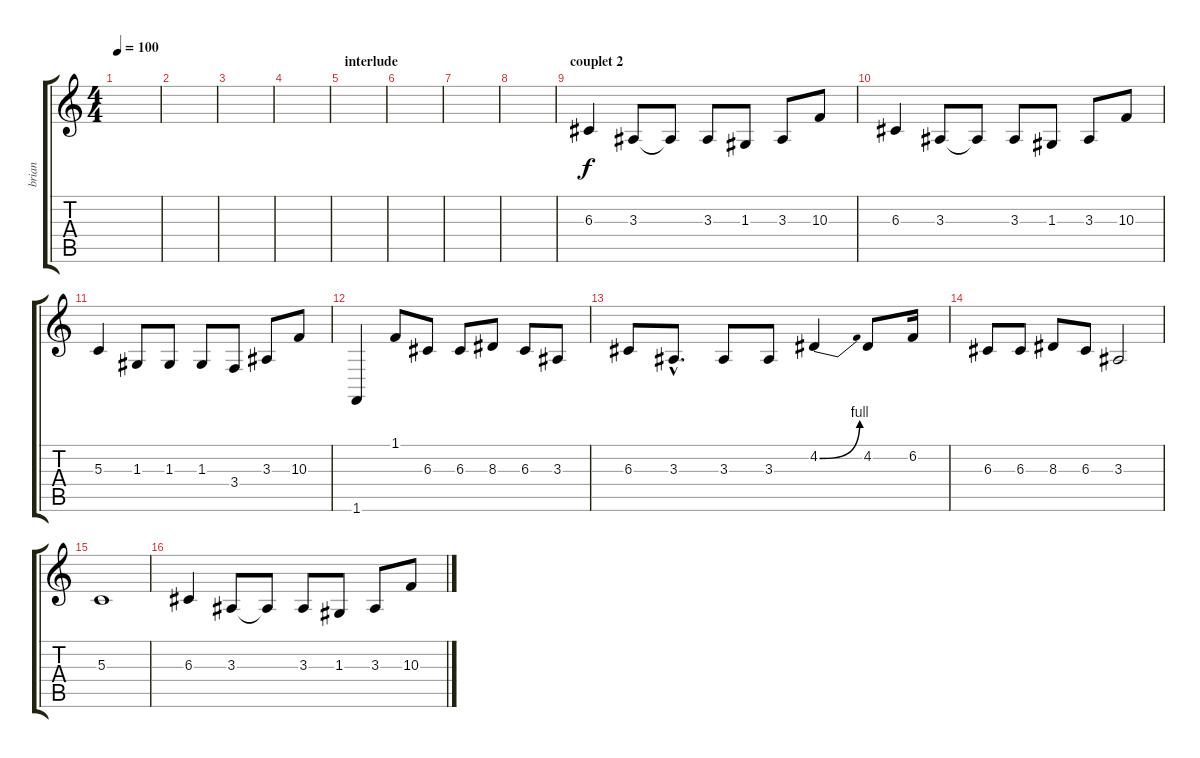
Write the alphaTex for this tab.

\track ("brian" "brian") {instrument lead3calliope}
\staff {score tabs}
\tuning (E4 B3 G3 D3 A2 E2) {hide}
\ts (4 4)
\tempo 100
\clef g2
\ks c
|
|
|
|
\section ("" "interlude")
|
|
|
|
\section ("" "couplet 2")
6.3.4 3.3.8 3.3{t}.8 3.3.8 1.3.8 3.3.8 10.3.8 |
6.3.4 3.3.8 3.3{t}.8 3.3.8 1.3.8 3.3.8 10.3.8 |
5.3.4 1.3.8 1.3.8 1.3.8 3.4.8 3.3.8 10.3.8 |
1.6.4 1.1.8 6.3.8 6.3.8 8.3.8 6.3.8 3.3.8 |
6.3.8 3.3{hac}.8{d} 3.3.8 3.3.8 4.2{be (bend 0 0 60 4)}.4 4.2.8 6.2.16 |
6.3.8 6.3.8 8.3.8 6.3.8 3.3.2 |
5.3.1 |
6.3.4 3.3.8 3.3{t}.8 3.3.8 1.3.8 3.3.8 10.3.8
